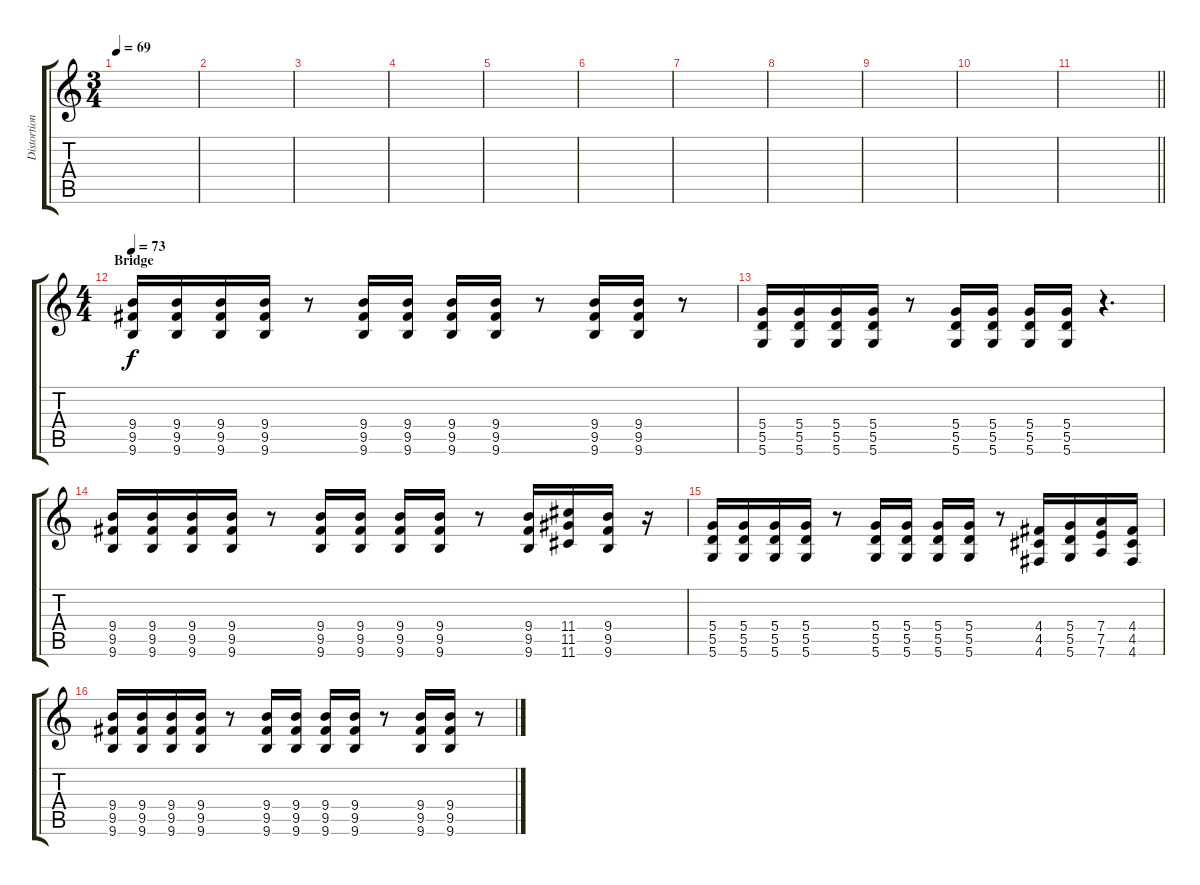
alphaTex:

\track ("Distortion L" "Distortion") {instrument distortionguitar}
\staff {score tabs}
\tuning (E4 B3 G3 D3 A2 D2) {hide}
\ts (3 4)
\tempo 69
\clef g2
\ks c
|
|
|
|
|
|
|
|
|
|
\barLineRight lightlight
|
\ts (4 4)
\section ("" "Bridge")
\tempo 73
(9.4 9.5 9.6).16{volume 13} (9.4 9.5 9.6).16 (9.4 9.5 9.6).16 (9.4 9.5 9.6).16 r.8 (9.4 9.5 9.6).16 (9.4 9.5 9.6).16 (9.4 9.5 9.6).16 (9.4 9.5 9.6).16 r.8 (9.4 9.5 9.6).16 (9.4 9.5 9.6).16 r.8 |
(5.4 5.5 5.6).16 (5.4 5.5 5.6).16 (5.4 5.5 5.6).16 (5.4 5.5 5.6).16 r.8 (5.4 5.5 5.6).16 (5.4 5.5 5.6).16 (5.4 5.5 5.6).16 (5.4 5.5 5.6).16 r.4{d} |
(9.4 9.5 9.6).16 (9.4 9.5 9.6).16 (9.4 9.5 9.6).16 (9.4 9.5 9.6).16 r.8 (9.4 9.5 9.6).16 (9.4 9.5 9.6).16 (9.4 9.5 9.6).16 (9.4 9.5 9.6).16 r.8 (9.4 9.5 9.6).16 (11.4 11.5 11.6).16 (9.4 9.5 9.6).16 r.16 |
(5.4 5.5 5.6).16 (5.4 5.5 5.6).16 (5.4 5.5 5.6).16 (5.4 5.5 5.6).16 r.8 (5.4 5.5 5.6).16 (5.4 5.5 5.6).16 (5.4 5.5 5.6).16 (5.4 5.5 5.6).16 r.8 (4.4 4.5 4.6).16 (5.4 5.5 5.6).16 (7.4 7.5 7.6).16 (4.4 4.5 4.6).16 |
(9.4 9.5 9.6).16 (9.4 9.5 9.6).16 (9.4 9.5 9.6).16 (9.4 9.5 9.6).16 r.8 (9.4 9.5 9.6).16 (9.4 9.5 9.6).16 (9.4 9.5 9.6).16 (9.4 9.5 9.6).16 r.8 (9.4 9.5 9.6).16 (9.4 9.5 9.6).16 r.8
